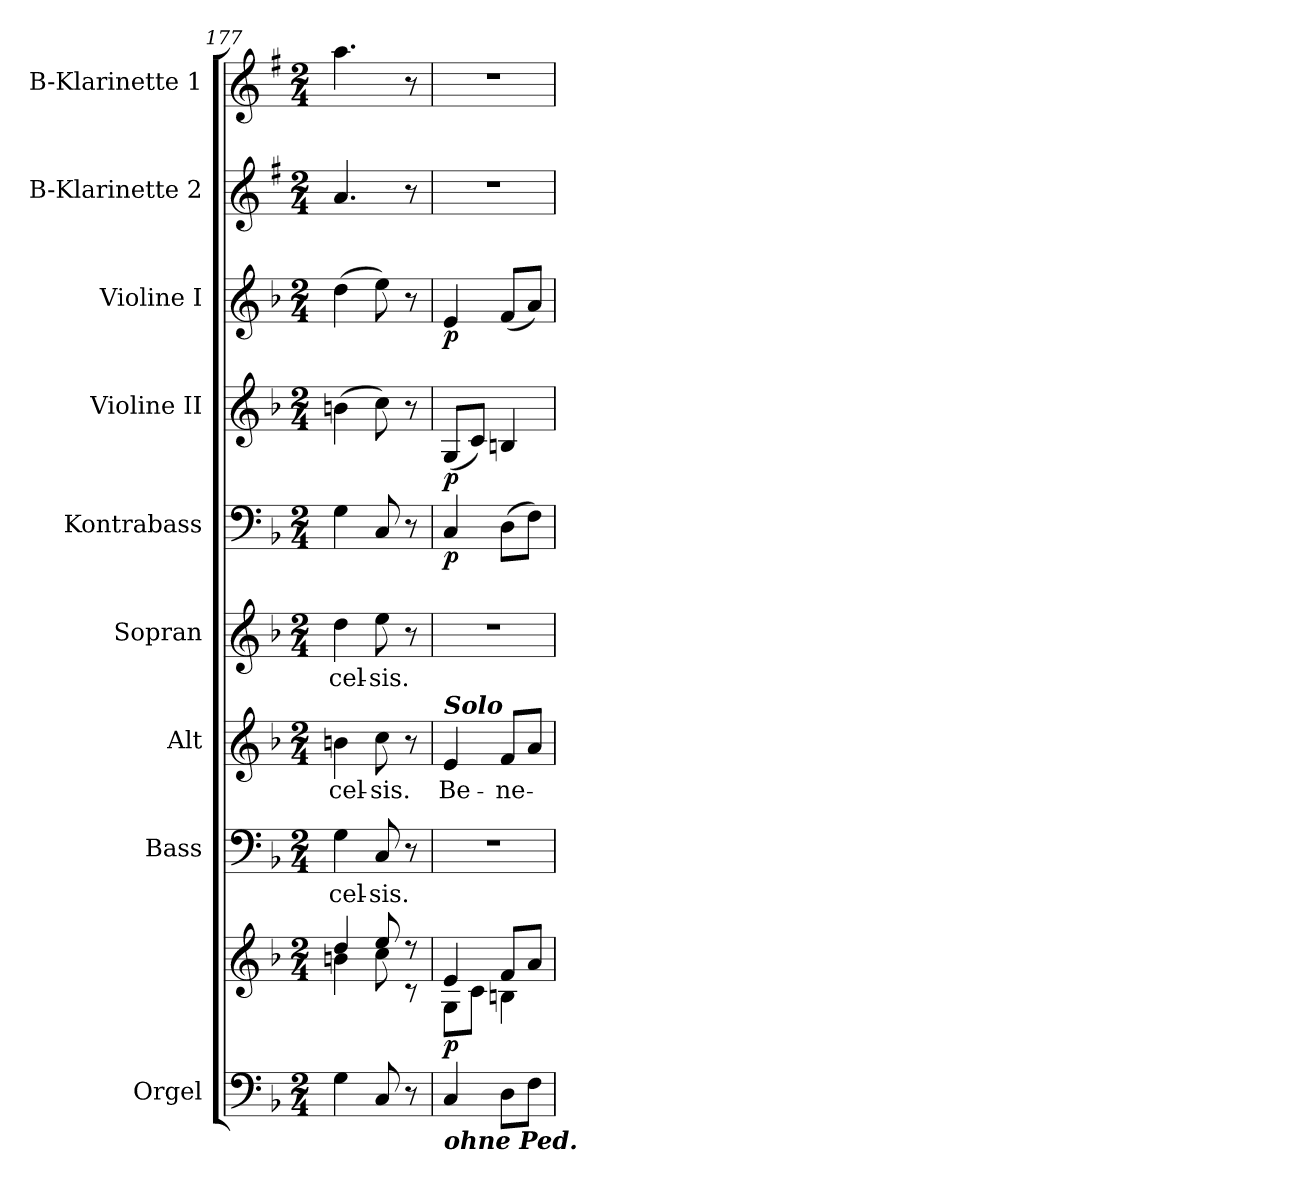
**kern	**kern	**dynam	**kern	**text	**kern	**text	**kern	**text	**kern	**dynam	**kern	**dynam	**kern	**dynam	**kern	**kern
*part9	*part9	*part9	*part8	*part8	*part7	*part7	*part6	*part6	*part5	*part5	*part4	*part4	*part3	*part3	*part2	*part1
*staff10	*staff9	*staff9/10	*staff8	*staff8	*staff7	*staff7	*staff6	*staff6	*staff5	*staff5	*staff4	*staff4	*staff3	*staff3	*staff2	*staff1
*I"Orgel	*	*	*I"Bass	*	*I"Alt	*	*I"Sopran	*	*I"Kontrabass	*	*I"Violine II	*	*I"Violine I	*	*I"B-Klarinette 2	*I"B-Klarinette 1
*I'Org.	*	*	*I'B.	*	*I'A.	*	*I'S.	*	*I'Kb.	*	*I'Vl. II	*	*I'Vl. I	*	*I'B Kl. 2	*I'B Kl. 1
*clefF4	*clefG2	*	*clefF4	*	*clefG2	*	*clefG2	*	*clefF4	*	*clefG2	*	*clefG2	*	*clefG2	*clefG2
*	*	*	*	*	*	*	*	*	*ITrd7c12	*	*	*	*	*	*ITrd1c2	*ITrd1c2
*k[b-]	*k[b-]	*	*k[b-]	*	*k[b-]	*	*k[b-]	*	*k[b-]	*	*k[b-]	*	*k[b-]	*	*k[b-]	*k[b-]
*F:	*F:	*	*F:	*	*F:	*	*F:	*	*F:	*	*F:	*	*F:	*	*F:	*F:
*M2/4	*M2/4	*	*M2/4	*	*M2/4	*	*M2/4	*	*M2/4	*	*M2/4	*	*M2/4	*	*M2/4	*M2/4
=177	=177	=177	=177	=177	=177	=177	=177	=177	=177	=177	=177	=177	=177	=177	=177	=177
*	*^	*	*	*	*	*	*	*	*	*	*	*	*	*	*	*
!	!	!	!	!	!LO:LY:b	!	!LO:LY:b	!	!LO:LY:b	!	!	!	!	!	!	!	!
4G\	4dd/	4bn\	.	4G\	-cel-	4bn\	-cel-	4dd\	-cel-	4GG\	.	(>4bn\	.	(>4dd\	.	4.g/	4.gg\
!	!	!	!	!	!LO:LY:b	!	!LO:LY:b	!	!LO:LY:b	!	!	!	!	!	!	!	!
8C/	8ee/	8cc\	.	8C/	-sis.	8cc\	-sis.	8ee\	-sis.	8CC/	.	8cc\)	.	8ee\)	.	.	.
8r	8r	8r	.	8r	.	8r	.	8r	.	8r	.	8r	.	8r	.	8r	8r
=178	=178	=178	=178	=178	=178	=178	=178	=178	=178	=178	=178	=178	=178	=178	=178	=178	=178
!	!	!	!	!	!	!LO:TX:a:Bi:t=Solo	!	!	!	!	!	!	!	!	!	!	!
!LO:TX:b:Bi:t=ohne Ped.	!	!	!	!	!	!	!	!	!	!	!	!	!	!	!	!	!
!	!	!	!LO:DY:b	!	!	!	!LO:LY:b	!	!	!	!LO:DY:b	!	!LO:DY:b	!	!LO:DY:b	!	!
4C/	4e/	8G\L	p	2r	.	4e/	Be-	2r	.	4CC/	p	(<8G/L	p	4e/	p	2r	2r
.	.	8c\J	.	.	.	.	.	.	.	.	.	8c/J)	.	.	.	.	.
!	!	!	!	!	!	!	!LO:LY:b	!	!	!	!	!	!	!	!	!	!
8D\L	8f/L	4Bn\	.	.	.	8f/L	-ne-	.	.	(>8DD\L	.	4Bn/	.	(<8f/L	.	.	.
8F\J	8a/J	.	.	.	.	8a/J	.	.	.	8FF\J)	.	.	.	8a/J)	.	.	.
*	*v	*v	*	*	*	*	*	*	*	*	*	*	*	*	*	*	*
=	=	=	=	=	=	=	=	=	=	=	=	=	=	=	=	=
*-	*-	*-	*-	*-	*-	*-	*-	*-	*-	*-	*-	*-	*-	*-	*-	*-
